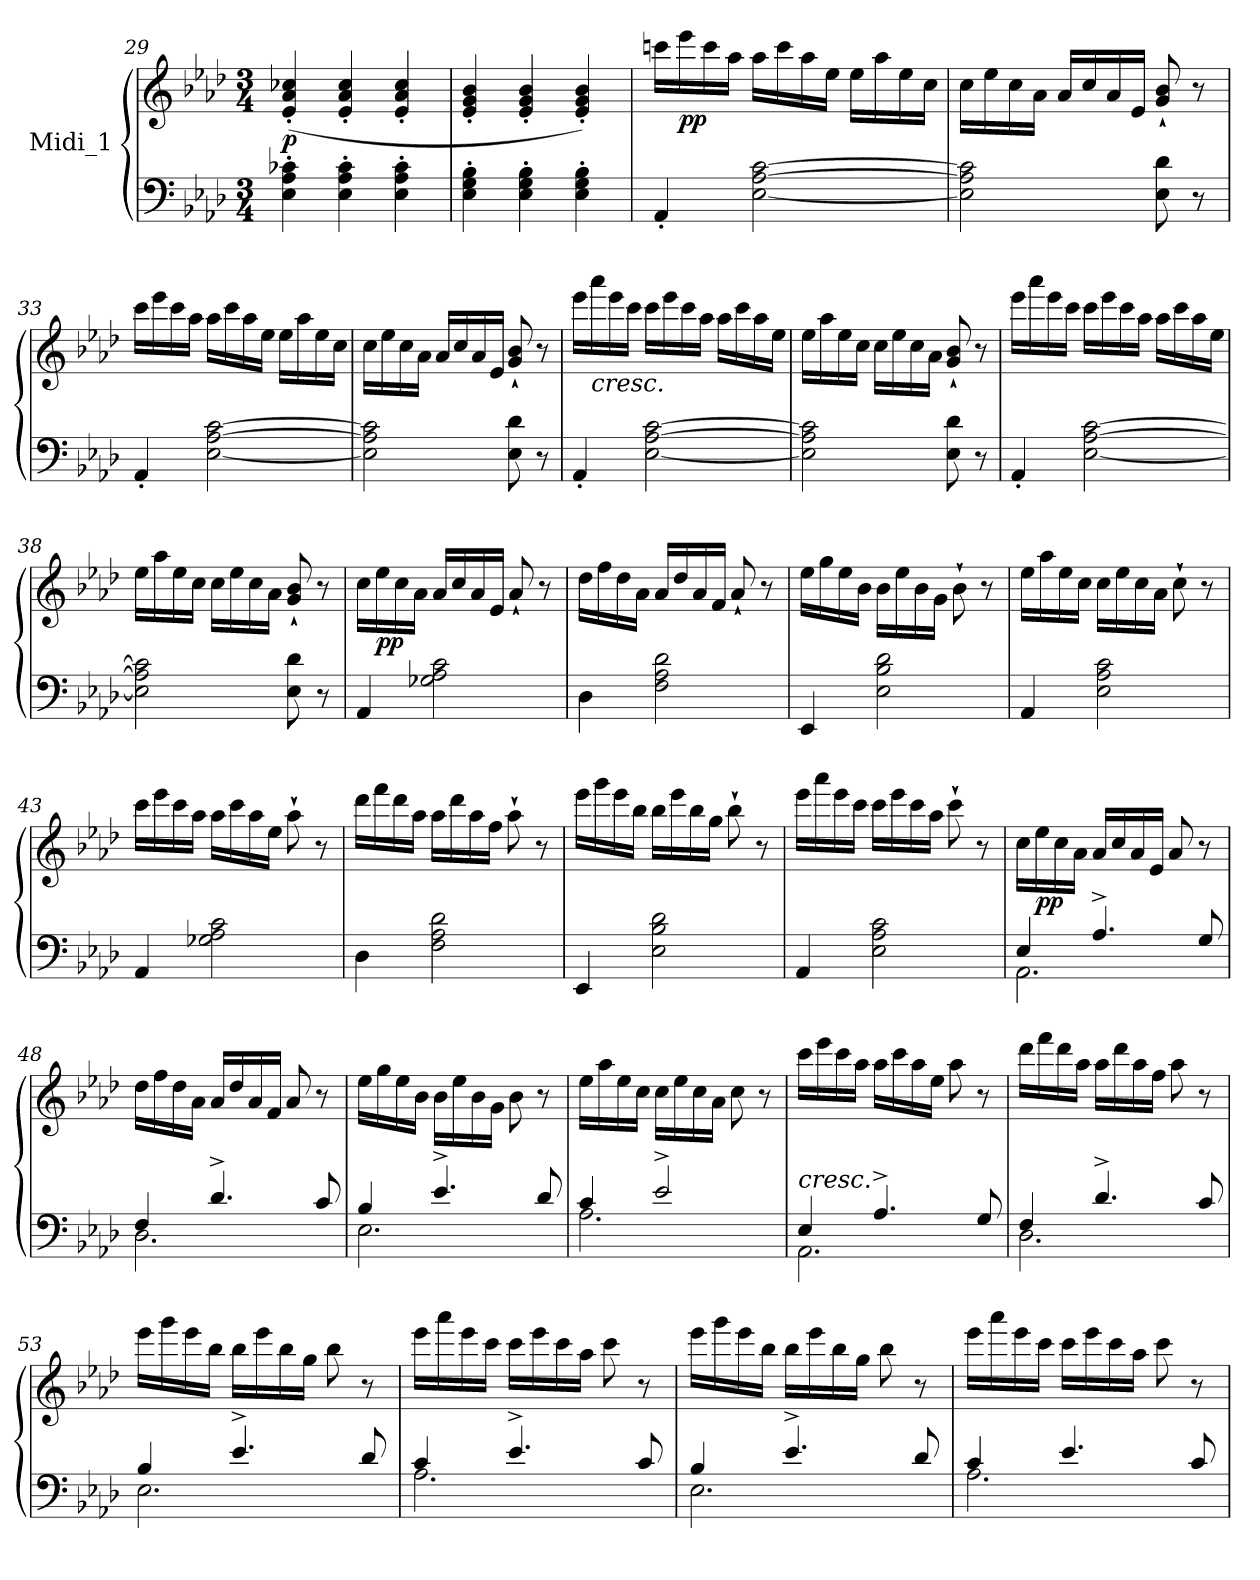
**kern	**kern	**dynam
*part1	*part1	*part1
*staff2	*staff1	*staff1/2
*I"Midi_1	*	*
*clefF4	*clefG2	*
*k[b-e-a-d-]	*k[b-e-a-d-]	*
*A-:	*A-:	*
*M3/4	*M3/4	*
=29	=29	=29
!	!	!LO:DY:b
4E-\' 4A-\' 4c-X\'	(<4e-/' 4a-/' 4cc-X/'	p
4E-\' 4A-\' 4c-\'	4e-/' 4a-/' 4cc-/'	.
4E-\' 4A-\' 4c-\'	4e-/' 4a-/' 4cc-/'	.
=30	=30	=30
4E-\' 4G\' 4B-\'	4e-/' 4g/' 4b-/'	.
4E-\' 4G\' 4B-\'	4e-/' 4g/' 4b-/'	.
4E-\' 4G\' 4B-\'	4e-/' 4g/' 4b-/')	.
!!LO:PB:g=z
=31	=31	=31
4AA-'/	16cccni\LL	.
!	!	!LO:DY:b
.	16eee-\	pp
.	16ccc\	.
.	16aa-\JJ	.
[2E-\ [2A-\ [2c\	16aa-\LL	.
.	16ccc\	.
.	16aa-\	.
.	16ee-\JJ	.
.	16ee-\LL	.
.	16aa-\	.
.	16ee-\	.
.	16cc\JJ	.
=32	=32	=32
2E-\] 2A-\] 2c\]	16cc\LL	.
.	16ee-\	.
.	16cc\	.
.	16a-\JJ	.
.	16a-/LL	.
.	16cc/	.
.	16a-/	.
.	16e-/JJ	.
8E-\ 8d-\	8g/` 8b-/`	.
8r	8r	.
=33	=33	=33
4AA-'/	16ccc\LL	.
.	16eee-\	.
.	16ccc\	.
.	16aa-\JJ	.
[2E-\ [2A-\ [2c\	16aa-\LL	.
.	16ccc\	.
.	16aa-\	.
.	16ee-\JJ	.
.	16ee-\LL	.
.	16aa-\	.
.	16ee-\	.
.	16cc\JJ	.
=34	=34	=34
2E-\] 2A-\] 2c\]	16cc\LL	.
.	16ee-\	.
.	16cc\	.
.	16a-\JJ	.
.	16a-/LL	.
.	16cc/	.
.	16a-/	.
.	16e-/JJ	.
8E-\ 8d-\	8g/` 8b-/`	.
8r	8r	.
=35	=35	=35
4AA-'/	16eee-\LL	.
!	!LO:TX:b:i:t=cresc.	!
.	16aaa-\	.
.	16eee-\	.
.	16ccc\JJ	.
[2E-\ [2A-\ [2c\	16ccc\LL	.
.	16eee-\	.
.	16ccc\	.
.	16aa-\JJ	.
.	16aa-\LL	.
.	16ccc\	.
.	16aa-\	.
.	16ee-\JJ	.
!!LO:LB:g=z
=36	=36	=36
2E-\] 2A-\] 2c\]	16ee-\LL	.
.	16aa-\	.
.	16ee-\	.
.	16cc\JJ	.
.	16cc\LL	.
.	16ee-\	.
.	16cc\	.
.	16a-\JJ	.
8E-\ 8d-\	8g/` 8b-/`	.
8r	8r	.
=37	=37	=37
4AA-'/	16eee-\LL	.
.	16aaa-\	.
.	16eee-\	.
.	16ccc\JJ	.
[2E-\ [2A-\ [2c\	16ccc\LL	.
.	16eee-\	.
.	16ccc\	.
.	16aa-\JJ	.
.	16aa-\LL	.
.	16ccc\	.
.	16aa-\	.
.	16ee-\JJ	.
=38	=38	=38
2E-\] 2A-\] 2c\]	16ee-\LL	.
.	16aa-\	.
.	16ee-\	.
.	16cc\JJ	.
.	16cc\LL	.
.	16ee-\	.
.	16cc\	.
.	16a-\JJ	.
8E-\ 8d-\	8g/` 8b-/`	.
8r	8r	.
=39	=39	=39
4AA-/	16cc\LL	.
!	!	!LO:DY:b
.	16ee-\	pp
.	16cc\	.
.	16a-\JJ	.
2G-X\ 2A-\ 2c\	16a-/LL	.
.	16cc/	.
.	16a-/	.
.	16e-/JJ	.
.	8a-`/	.
.	8r	.
=40	=40	=40
4D-\	16dd-\LL	.
.	16ff\	.
.	16dd-\	.
.	16a-\JJ	.
2F\ 2A-\ 2d-\	16a-/LL	.
.	16dd-/	.
.	16a-/	.
.	16f/JJ	.
.	8a-`/	.
.	8r	.
!!LO:LB:g=z
=41	=41	=41
4EE-/	16ee-\LL	.
.	16gg\	.
.	16ee-\	.
.	16b-\JJ	.
2E-\ 2B-\ 2d-\	16b-\LL	.
.	16ee-\	.
.	16b-\	.
.	16g\JJ	.
.	8b-`\	.
.	8r	.
=42	=42	=42
4AA-/	16ee-\LL	.
.	16aa-\	.
.	16ee-\	.
.	16cc\JJ	.
2E-\ 2A-\ 2c\	16cc\LL	.
.	16ee-\	.
.	16cc\	.
.	16a-\JJ	.
.	8cc`\	.
.	8r	.
=43	=43	=43
4AA-/	16ccc\LL	.
.	16eee-\	.
.	16ccc\	.
.	16aa-\JJ	.
2G-X\ 2A-\ 2c\	16aa-\LL	.
.	16ccc\	.
.	16aa-\	.
.	16ee-\JJ	.
.	8aa-`\	.
.	8r	.
=44	=44	=44
4D-\	16ddd-\LL	.
.	16fff\	.
.	16ddd-\	.
.	16aa-\JJ	.
2F\ 2A-\ 2d-\	16aa-\LL	.
.	16ddd-\	.
.	16aa-\	.
.	16ff\JJ	.
.	8aa-`\	.
.	8r	.
!!LO:LB:g=z
=45	=45	=45
4EE-/	16eee-\LL	.
.	16ggg\	.
.	16eee-\	.
.	16bb-\JJ	.
2E-\ 2B-\ 2d-\	16bb-\LL	.
.	16eee-\	.
.	16bb-\	.
.	16gg\JJ	.
.	8bb-`\	.
.	8r	.
!!LO:PB:g=z
=46	=46	=46
4AA-/	16eee-\LL	.
.	16aaa-\	.
.	16eee-\	.
.	16ccc\JJ	.
2E-\ 2A-\ 2c\	16ccc\LL	.
.	16eee-\	.
.	16ccc\	.
.	16aa-\JJ	.
.	8ccc`\	.
.	8r	.
=47	=47	=47
*^	*	*
4E-/	2.AA-\	16cc\LL	.
!	!	!	!LO:DY:b
.	.	16ee-\	pp
.	.	16cc\	.
.	.	16a-\JJ	.
4.A-^</	.	16a-/LL	.
.	.	16cc/	.
.	.	16a-/	.
.	.	16e-/JJ	.
.	.	8a-/	.
8G/	.	8r	.
=48	=48	=48	=48
4F/	2.D-\	16dd-\LL	.
.	.	16ff\	.
.	.	16dd-\	.
.	.	16a-\JJ	.
4.d-^</	.	16a-/LL	.
.	.	16dd-/	.
.	.	16a-/	.
.	.	16f/JJ	.
.	.	8a-/	.
8c/	.	8r	.
=49	=49	=49	=49
4B-/	2.E-\	16ee-\LL	.
.	.	16gg\	.
.	.	16ee-\	.
.	.	16b-\JJ	.
4.e-^</	.	16b-\LL	.
.	.	16ee-\	.
.	.	16b-\	.
.	.	16g\JJ	.
.	.	8b-\	.
8d-/	.	8r	.
=50	=50	=50	=50
4c/	2.A-\	16ee-\LL	.
.	.	16aa-\	.
.	.	16ee-\	.
.	.	16cc\JJ	.
2e-^</	.	16cc\LL	.
.	.	16ee-\	.
.	.	16cc\	.
.	.	16a-\JJ	.
.	.	8cc\	.
.	.	8r	.
!!LO:LB:g=z
=51	=51	=51	=51
!LO:TX:a:i:t=cresc.	!	!	!
4E-/	2.AA-\	16ccc\LL	.
.	.	16eee-\	.
.	.	16ccc\	.
.	.	16aa-\JJ	.
4.A-^/	.	16aa-\LL	.
.	.	16ccc\	.
.	.	16aa-\	.
.	.	16ee-\JJ	.
.	.	8aa-\	.
8G/	.	8r	.
=52	=52	=52	=52
4F/	2.D-\	16ddd-\LL	.
.	.	16fff\	.
.	.	16ddd-\	.
.	.	16aa-\JJ	.
4.d-^/	.	16aa-\LL	.
.	.	16ddd-\	.
.	.	16aa-\	.
.	.	16ff\JJ	.
.	.	8aa-\	.
8c/	.	8r	.
=53	=53	=53	=53
4B-/	2.E-\	16eee-\LL	.
.	.	16ggg\	.
.	.	16eee-\	.
.	.	16bb-\JJ	.
4.e-^/	.	16bb-\LL	.
.	.	16eee-\	.
.	.	16bb-\	.
.	.	16gg\JJ	.
.	.	8bb-\	.
8d-/	.	8r	.
=54	=54	=54	=54
4c/	2.A-\	16eee-\LL	.
.	.	16aaa-\	.
.	.	16eee-\	.
.	.	16ccc\JJ	.
4.e-^/	.	16ccc\LL	.
.	.	16eee-\	.
.	.	16ccc\	.
.	.	16aa-\JJ	.
.	.	8ccc\	.
8c/	.	8r	.
=55	=55	=55	=55
4B-/	2.E-\	16eee-\LL	.
.	.	16ggg\	.
.	.	16eee-\	.
.	.	16bb-\JJ	.
4.e-^/	.	16bb-\LL	.
.	.	16eee-\	.
.	.	16bb-\	.
.	.	16gg\JJ	.
.	.	8bb-\	.
8d-/	.	8r	.
!!LO:LB:g=z
=56	=56	=56	=56
4c/	2.A-\	16eee-\LL	.
.	.	16aaa-\	.
.	.	16eee-\	.
.	.	16ccc\JJ	.
4.e-/	.	16ccc\LL	.
.	.	16eee-\	.
.	.	16ccc\	.
.	.	16aa-\JJ	.
.	.	8ccc\	.
8c/	.	8r	.
*v	*v	*	*
=	=	=
*-	*-	*-
